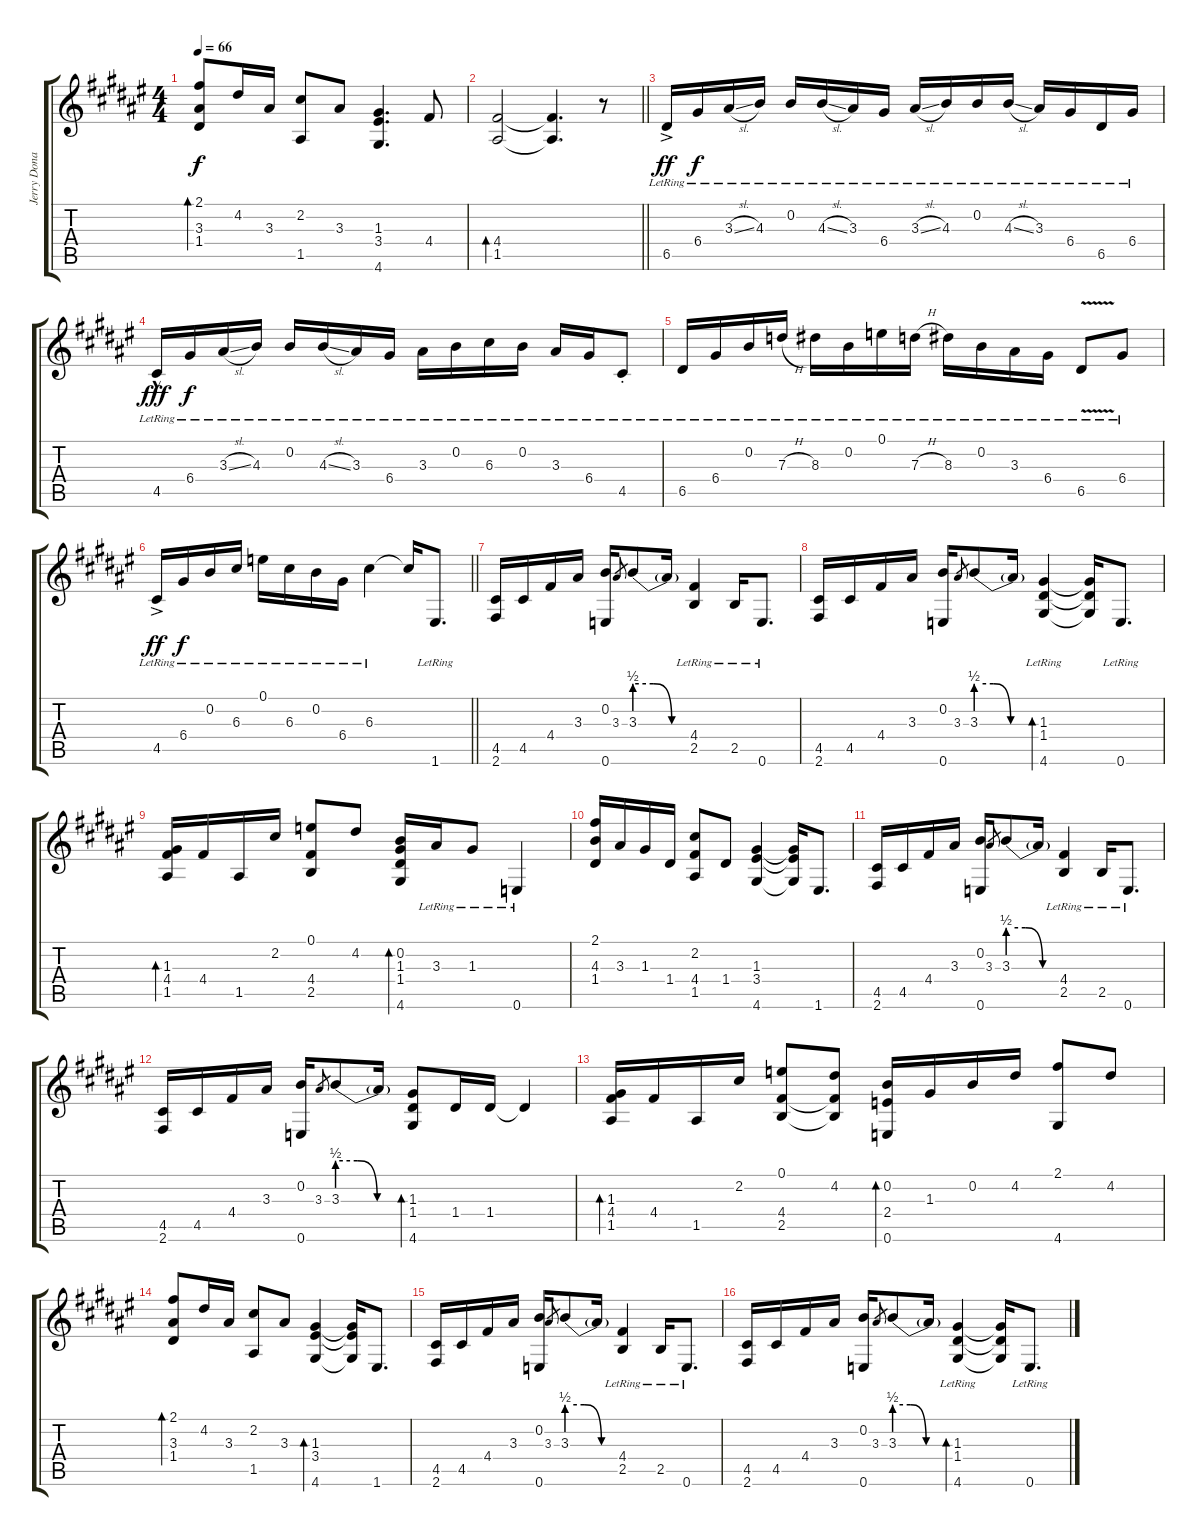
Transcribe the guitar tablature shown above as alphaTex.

\track ("Jerry Donahue" "Jerry Dona") {instrument electricguitarclean}
\staff {score tabs}
\tuning (E4 B3 G3 D3 A2 E2) {hide}
\ts (4 4)
\tempo 66
\clef g2
\ks f#
(2.1 3.3 1.4).8{bd 30 dy f} 4.2.16 3.3.16 (2.2 1.5).8 3.3.8 (1.3 3.4 4.6).4{d} 4.4.8 |
\barLineRight lightlight
(4.4 1.5).2{bd 30} (4.4{t} 1.5{t}).4{d} r.8 |
6.5{ac lr}.16{dy ff} 6.4{lr}.16{dy f} 3.3{sl lr}.16 4.3{lr}.16 0.2{lr}.16 4.3{sl lr}.16 3.3{lr}.16 6.4{lr}.16 3.3{sl lr}.16 4.3{lr}.16 0.2{lr}.16 4.3{sl lr}.16 3.3{lr}.16 6.4{lr}.16 6.5{lr}.16 6.4{lr}.16 |
4.5{hac lr}.16{dy fff} 6.4{lr}.16{dy f} 3.3{sl lr}.16 4.3{lr}.16 0.2{lr}.16 4.3{sl lr}.16 3.3{lr}.16 6.4{lr}.16 3.3{lr}.16 0.2{lr}.16 6.3{lr}.16 0.2{lr}.16 3.3{lr}.16 6.4{lr}.16 4.5{st lr}.8 |
6.5{lr}.16 6.4{lr}.16 0.2{lr}.16 7.3{h lr}.16 8.3{lr}.16 0.2{lr}.16 0.1{lr}.16 7.3{h lr}.16 8.3{lr}.16 0.2{lr}.16 3.3{lr}.16 6.4{lr}.16 6.5{v lr}.8 6.4{lr}.8 |
\barLineRight lightlight
4.5{ac lr}.16{dy ff} 6.4{lr}.16{dy f} 0.2{lr}.16 6.3{lr}.16 0.1{lr}.16 6.3{lr}.16 0.2{lr}.16 6.4{lr}.16 6.3{lr}.4 6.3{t}.16 1.6{lr}.8{d} |
(4.5 2.6).16 4.5.16 4.4.16 3.3.16 (0.2 0.6).16 3.3.8{gr} 3.3{be (custom 0 2 20 2 40 0 60 0)}.8 3.3{t}.16 (4.4{lr} 2.5{lr}).4 2.5{lr}.16 0.6{lr}.8{d} |
(4.5 2.6).16 4.5.16 4.4.16 3.3.16 (0.2 0.6).16 3.3.8{gr} 3.3{be (custom 0 2 20 2 40 0 60 0)}.8 3.3{t}.16 (1.3{lr} 1.4{lr} 4.6{lr}).4{bd 30} (1.3{t} 1.4{t} 4.6{t}).16 0.6{lr}.8{d} |
(1.3 4.4 1.5).16{bd 30} 4.4.16 1.5.16 2.2.16 (0.1 4.4 2.5).8 4.2.8 (0.2 1.3 1.4 4.6).16{bd 30} 3.3{lr}.16 1.3{lr}.8 0.6{lr}.4 |
(2.1 4.3 1.4).16 3.3.16 1.3.16 1.4.16 (2.2 4.4 1.5).8 1.4.8 (1.3 3.4 4.6).4 (1.3{t} 3.4{t} 4.6{t}).16 1.6.8{d} |
(4.5 2.6).16 4.5.16 4.4.16 3.3.16 (0.2 0.6).16 3.3.8{gr} 3.3{be (custom 0 2 20 2 40 0 60 0)}.8 3.3{t}.16 (4.4{lr} 2.5{lr}).4 2.5{lr}.16 0.6{lr}.8{d} |
(4.5 2.6).16 4.5.16 4.4.16 3.3.16 (0.2 0.6).16 3.3.8{gr} 3.3{be (custom 0 2 20 2 40 0 60 0)}.8 3.3{t}.16 (1.3 1.4 4.6).8{bd 30} 1.4.16 1.4.16 1.4{t}.4 |
(1.3 4.4 1.5).16{bd 30} 4.4.16 1.5.16 2.2.16 (0.1 4.4 2.5).8 (4.2 4.4{t} 2.5{t}).8 (0.2 2.4 0.6).16{bd 30} 1.3.16 0.2.16 4.2.16 (2.1 4.6).8 4.2.8 |
(2.1 3.3 1.4).8{bd 30} 4.2.16 3.3.16 (2.2 1.5).8 3.3.8 (1.3 3.4 4.6).4{bd 30} (1.3{t} 3.4{t} 4.6{t}).16 1.6.8{d} |
(4.5 2.6).16 4.5.16 4.4.16 3.3.16 (0.2 0.6).16 3.3.8{gr} 3.3{be (custom 0 2 20 2 40 0 60 0)}.8 3.3{t}.16 (4.4{lr} 2.5{lr}).4 2.5{lr}.16 0.6{lr}.8{d} |
(4.5 2.6).16 4.5.16 4.4.16 3.3.16 (0.2 0.6).16 3.3.8{gr} 3.3{be (custom 0 2 20 2 40 0 60 0)}.8 3.3{t}.16 (1.3{lr} 1.4{lr} 4.6{lr}).4{bd 30} (1.3{t} 1.4{t} 4.6{t}).16 0.6{lr}.8{d}
